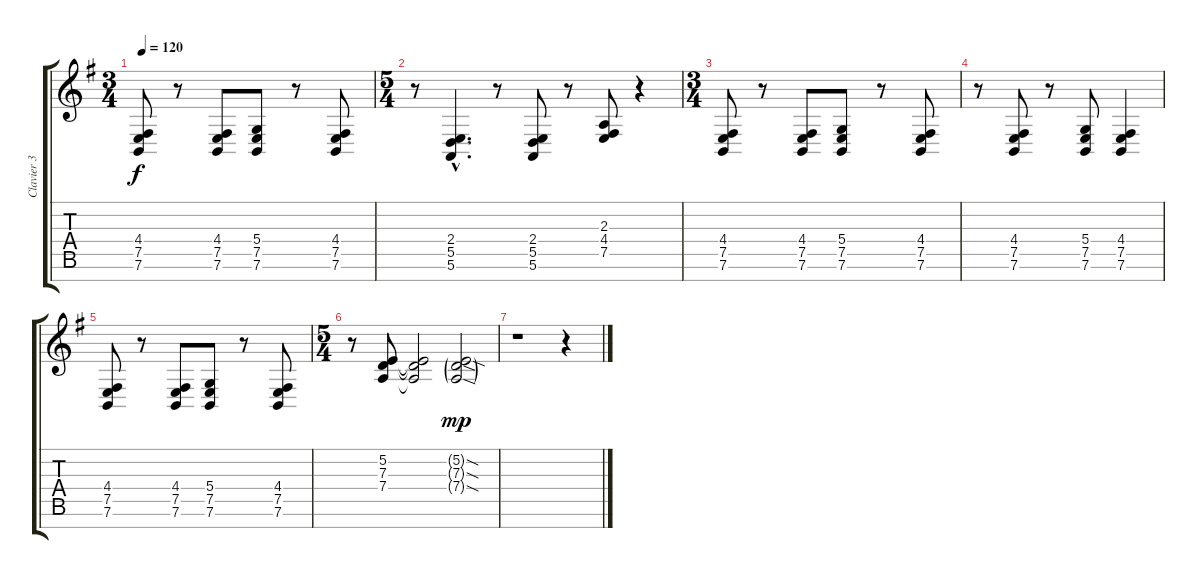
\track ("Clavier 3" "Clavier 3") {instrument pad6metallic}
\staff {score tabs}
\tuning (E4 B3 G3 D3 A2 E2 B1) {hide}
\ts (3 4)
\tempo 120
\clef g2
\ks g
(4.4 7.5 7.6).8{dy f} r.8 (4.4 7.5 7.6).8 (5.4 7.5 7.6).8 r.8 (4.4 7.5 7.6).8 |
\ts (5 4)
r.8 (2.4{hac} 5.5{hac} 5.6{hac}).4{d} r.8 (2.4 5.5 5.6).8 r.8 (2.3 4.4 7.5).8 r.4 |
\ts (3 4)
(4.4 7.5 7.6).8 r.8 (4.4 7.5 7.6).8 (5.4 7.5 7.6).8 r.8 (4.4 7.5 7.6).8 |
r.8 (4.4 7.5 7.6).8 r.8 (5.4 7.5 7.6).8 (4.4 7.5 7.6).4 |
(4.4 7.5 7.6).8 r.8 (4.4 7.5 7.6).8 (5.4 7.5 7.6).8 r.8 (4.4 7.5 7.6).8 |
\ts (5 4)
r.8 (5.2 7.3 7.4).8 (5.2{t} 7.3{t} 7.4{t}).2 (5.2{sod g} 7.3{sod g} 7.4{sod g}).2{dy mp} |
r.1 r.4
